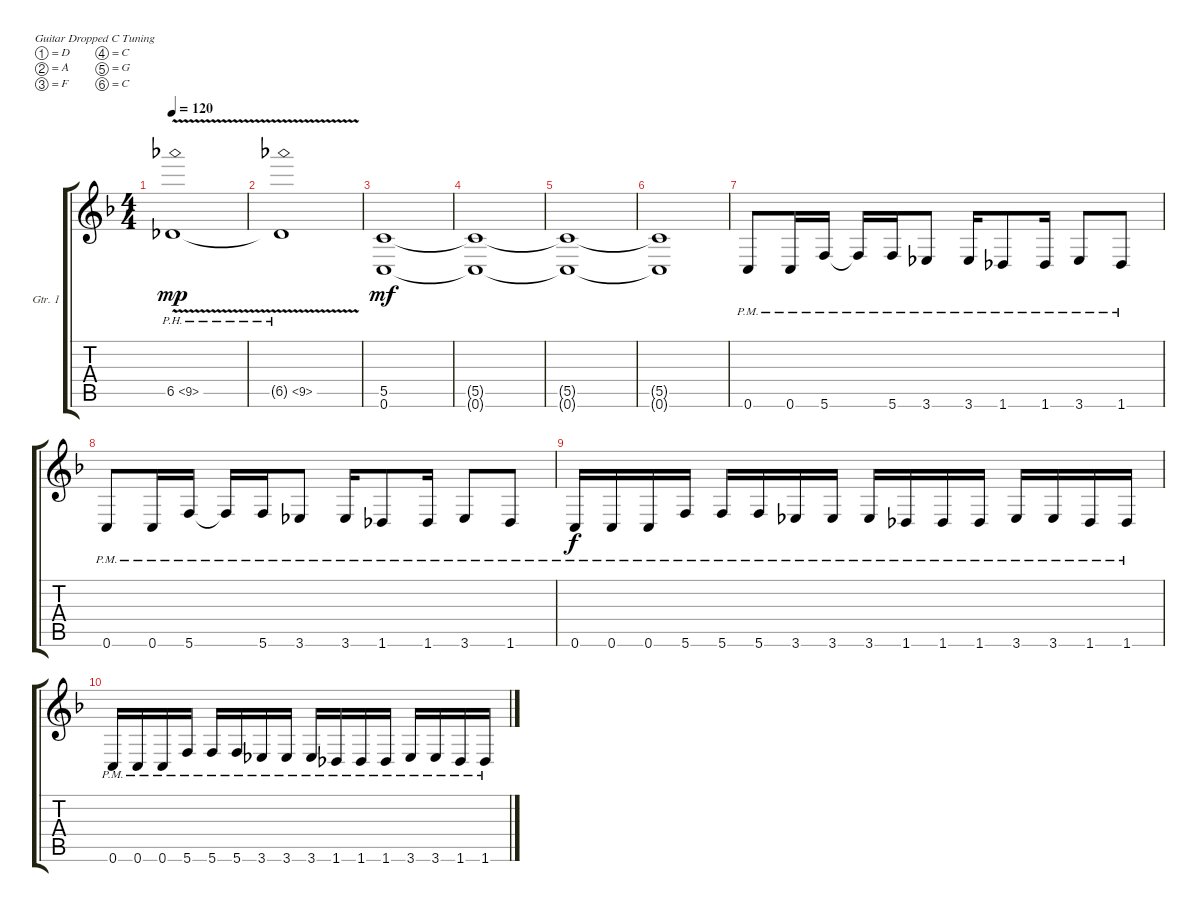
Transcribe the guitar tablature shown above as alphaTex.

\defaultSystemsLayout 4
\bracketExtendMode groupsimilarinstruments
\firstSystemTrackNameOrientation horizontal
\otherSystemsTrackNameOrientation horizontal
\track ("Electric Guitar" "Gtr. 1") {instrument distortionguitar}
\staff {score tabs}
\tuning (D4 A3 F3 C3 G2 C2)
\ts (4 4)
\tempo 120
\clef g2
\ks f
6.5{ph 3 v}.1{dy mp} |
6.5{ph 3 v t}.1 |
(0.6 5.5).1{dy mf} |
(5.5{t} 0.6{t}).1 |
(0.6{t} 5.5{t}).1 |
(5.5{t} 0.6{t}).1 |
0.6{pm}.8 0.6{pm}.16 5.6{pm}.16 5.6{pm t}.16 5.6{pm}.16 3.6{pm}.8 3.6{pm}.16 1.6{pm}.8 1.6{pm}.16 3.6{pm}.8 1.6{pm}.8 |
0.6{pm}.8 0.6{pm}.16 5.6{pm}.16 5.6{pm t}.16 5.6{pm}.16 3.6{pm}.8 3.6{pm}.16 1.6{pm}.8 1.6{pm}.16 3.6{pm}.8 1.6{pm}.8 |
0.6{pm}.16{dy f} 0.6{pm}.16 0.6{pm}.16 5.6{pm}.16 5.6{pm}.16 5.6{pm}.16 3.6{pm}.16 3.6{pm}.16 3.6{pm}.16 1.6{pm}.16 1.6{pm}.16 1.6{pm}.16 3.6{pm}.16 3.6{pm}.16 1.6{pm}.16 1.6{pm}.16 |
0.6{pm}.16 0.6{pm}.16 0.6{pm}.16 5.6{pm}.16 5.6{pm}.16 5.6{pm}.16 3.6{pm}.16 3.6{pm}.16 3.6{pm}.16 1.6{pm}.16 1.6{pm}.16 1.6{pm}.16 3.6{pm}.16 3.6{pm}.16 1.6{pm}.16 1.6{pm}.16
